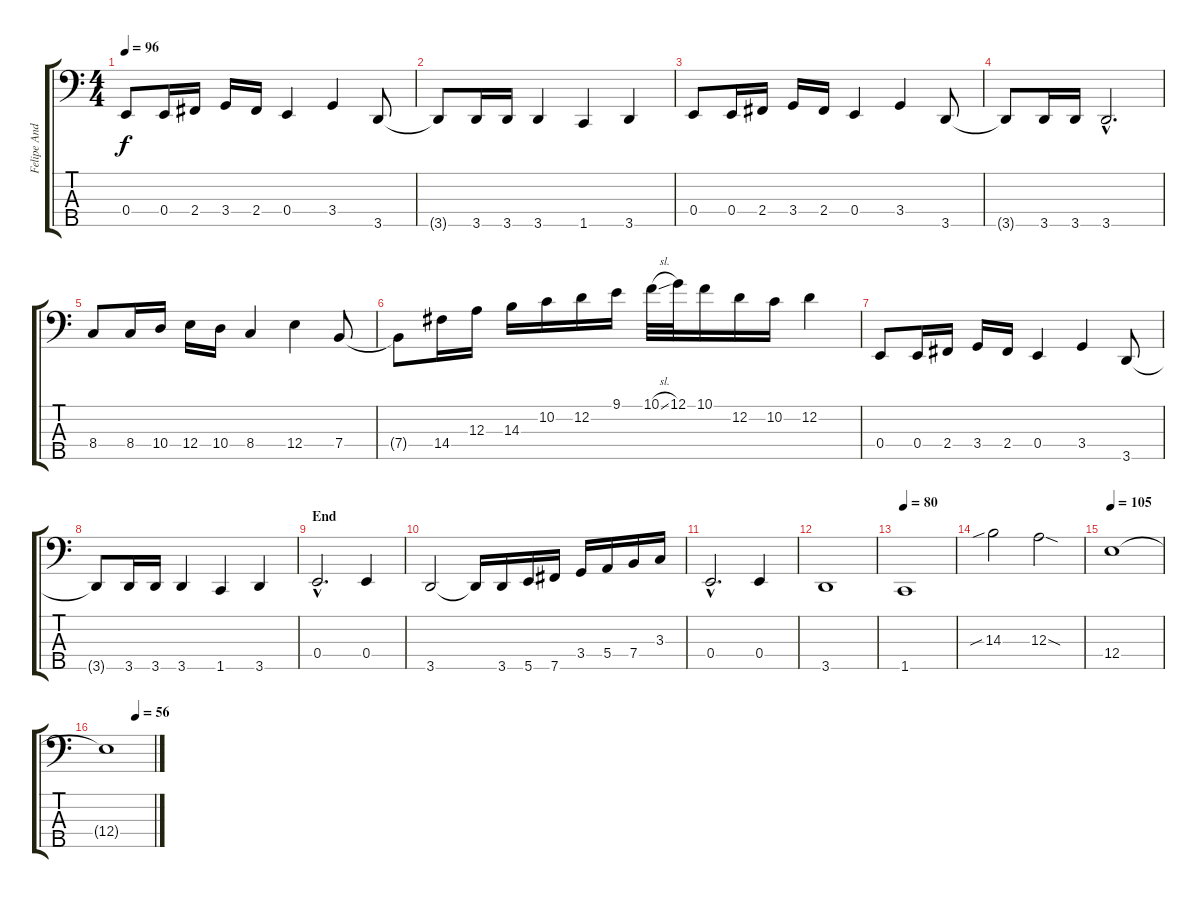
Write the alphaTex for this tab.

\track ("Felipe Andreoli" "Felipe And") {instrument electricbassfinger}
\staff {score tabs}
\tuning (G2 D2 A1 E1 B0) {hide}
\ts (4 4)
\tempo 96
\clef f4
\ks c
0.4.8{dy f} 0.4.16 2.4.16 3.4.16 2.4.16 0.4.4 3.4.4 3.5.8 |
3.5{t}.8 3.5.16 3.5.16 3.5.4 1.5.4 3.5.4 |
0.4.8{instrument electricbassfinger} 0.4.16 2.4.16 3.4.16 2.4.16 0.4.4 3.4.4 3.5.8 |
3.5{t}.8 3.5.16 3.5.16 3.5{hac}.2{d} |
8.4.8 8.4.16 10.4.16 12.4.16 10.4.16 8.4.4 12.4.4 7.4.8 |
7.4{t}.8 14.4.16 12.3.16 14.3.16 10.2.16 12.2.16 9.1.16 10.1{sl}.32 12.1.32 10.1.16 12.2.16 10.2.16 12.2.4 |
0.4.8 0.4.16 2.4.16 3.4.16 2.4.16 0.4.4 3.4.4 3.5.8 |
3.5{t}.8 3.5.16 3.5.16 3.5.4 1.5.4 3.5.4 |
\section ("" "End")
0.4{hac}.2{d} 0.4.4 |
3.5.2 3.5{t}.16 3.5.16 5.5.16 7.5.16 3.4.16 5.4.16 7.4.16 3.3.16 |
0.4{hac}.2{d} 0.4.4 |
3.5.1 |
\tempo 80
1.5.1{instrument fretlessbass} |
14.3{sib}.2 12.3{sod}.2 |
\tempo 105
12.4.1 |
\tempo (56 0.625)
12.4{t}.1
